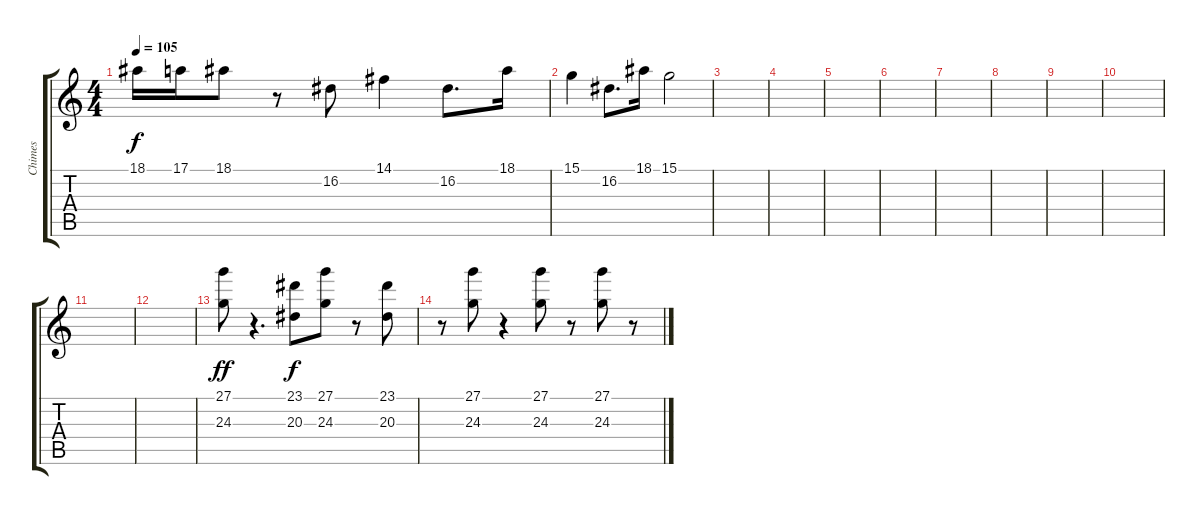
\track ("Chimes" "Chimes") {instrument glockenspiel}
\staff {score tabs}
\tuning (E4 B3 G3 D3 A2 E2) {hide}
\ts (4 4)
\tempo 105
\clef g2
\ks c
18.1.16{dy f} 17.1.16 18.1.8 r.8 16.2.8 14.1.4 16.2.8{d} 18.1.16 |
15.1.4 16.2.8{d} 18.1.16 15.1.2 |
|
|
|
|
|
|
|
|
|
|
(27.1 24.3).8{dy ff} r.4{d} (23.1 20.3).8{dy f} (27.1 24.3).8 r.8 (23.1 20.3).8 |
r.8 (27.1 24.3).8 r.4 (27.1 24.3).8 r.8 (27.1 24.3).8 r.8
